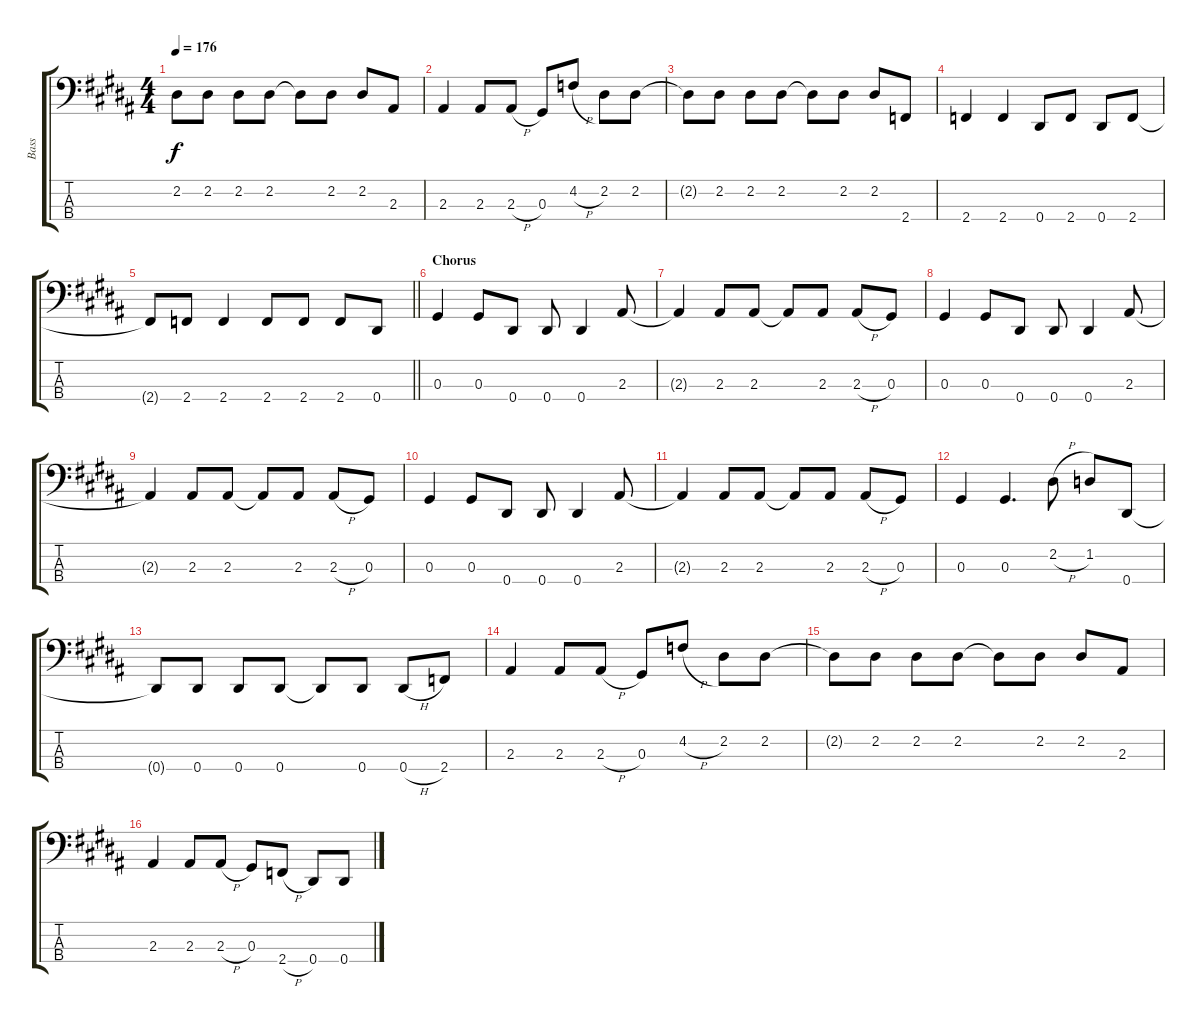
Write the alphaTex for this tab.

\track ("Bass" "Bass") {instrument electricbassfinger}
\staff {score tabs}
\tuning (Gb2 Db2 Ab1 Eb1) {hide}
\ts (4 4)
\tempo 176
\clef f4
\ks b
2.2{t}.8{dy f} 2.2.8 2.2.8 2.2.8 2.2{t}.8 2.2.8 2.2.8 2.3.8 |
2.3.4 2.3.8 2.3{h}.8 0.3.8 4.2{h}.8 2.2.8 2.2.8 |
2.2{t}.8 2.2.8 2.2.8 2.2.8 2.2{t}.8 2.2.8 2.2.8 2.4.8 |
2.4.4 2.4.4 0.4.8 2.4.8 0.4.8 2.4.8 |
\barLineRight lightlight
2.4{t}.8 2.4.8 2.4.4 2.4.8 2.4.8 2.4.8 0.4.8 |
\section ("" "Chorus")
0.3.4 0.3.8 0.4.8 0.4.8 0.4.4 2.3.8 |
2.3{t}.4 2.3.8 2.3.8 2.3{t}.8 2.3.8 2.3{h}.8 0.3.8 |
0.3.4 0.3.8 0.4.8 0.4.8 0.4.4 2.3.8 |
2.3{t}.4 2.3.8 2.3.8 2.3{t}.8 2.3.8 2.3{h}.8 0.3.8 |
0.3.4 0.3.8 0.4.8 0.4.8 0.4.4 2.3.8 |
2.3{t}.4 2.3.8 2.3.8 2.3{t}.8 2.3.8 2.3{h}.8 0.3.8 |
0.3.4 0.3.4{d} 2.2{h}.8 1.2.8 0.4.8 |
0.4{t}.8 0.4.8 0.4.8 0.4.8 0.4{t}.8 0.4.8 0.4{h}.8 2.4.8 |
2.3.4 2.3.8 2.3{h}.8 0.3.8 4.2{h}.8 2.2.8 2.2.8 |
2.2{t}.8 2.2.8 2.2.8 2.2.8 2.2{t}.8 2.2.8 2.2.8 2.3.8 |
2.3.4 2.3.8 2.3{h}.8 0.3.8 2.4{h}.8 0.4.8 0.4.8
